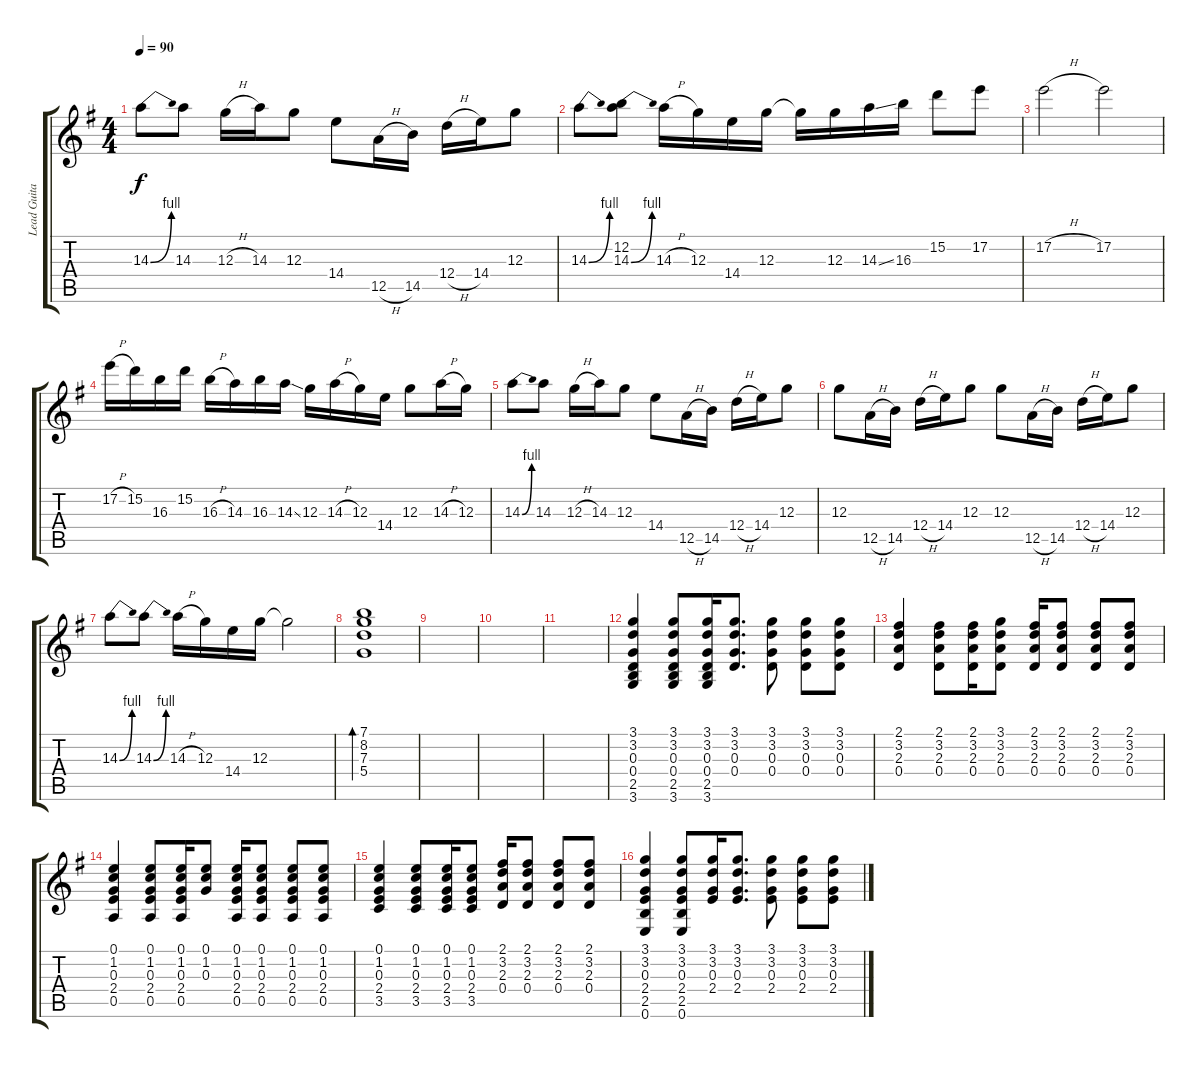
\track ("Lead Guitar" "Lead Guita") {instrument overdrivenguitar}
\staff {score tabs}
\tuning (E4 B3 G3 D3 A2 E2) {hide}
\ts (4 4)
\tempo 90
\clef g2
\ks g
14.3{be (bend 0 0 60 4)}.8{dy f} 14.3.8 12.3{h}.16 14.3.16 12.3.8 14.4.8 12.5{h}.16 14.5.16 12.4{h}.16 14.4.16 12.3.8 |
14.3{be (bend 0 0 60 4)}.8 (12.2 14.3{be (bend 0 0 60 4)}).8 14.3{h}.16 12.3.16 14.4.16 12.3.16 12.3{t}.16 12.3.16 14.3{ss}.16 16.3.16 15.2.8 17.2.8 |
17.2{h}.2 17.2.2 |
17.2{h}.16 15.2.16 16.3.16 15.2.16 16.3{h}.16 14.3.16 16.3.16 14.3{ss}.16 12.3.16 14.3{h}.16 12.3.16 14.4.16 12.3.8 14.3{h}.16 12.3.16 |
14.3{be (bend 0 0 60 4)}.8 14.3.8 12.3{h}.16 14.3.16 12.3.8 14.4.8 12.5{h}.16 14.5.16 12.4{h}.16 14.4.16 12.3.8 |
12.3.8 12.5{h}.16 14.5.16 12.4{h}.16 14.4.16 12.3.8 12.3.8 12.5{h}.16 14.5.16 12.4{h}.16 14.4.16 12.3.8 |
14.3{be (bend 0 0 60 4)}.8 14.3{be (bend 0 0 60 4)}.8 14.3{h}.16 12.3.16 14.4.16 12.3.16 12.3{t}.2 |
(7.1 8.2 7.3 5.4).1{bd 240 volume 5 instrument overdrivenguitar} |
|
|
|
(3.1 3.2 0.3 0.4 2.5 3.6).4 (3.1 3.2 0.3 0.4 2.5 3.6).8 (3.1 3.2 0.3 0.4 2.5 3.6).16 (3.1 3.2 0.3 0.4).8{d} (3.1 3.2 0.3 0.4).8 (3.1 3.2 0.3 0.4).8 (3.1 3.2 0.3 0.4).8 |
(2.1 3.2 2.3 0.4).4 (2.1 3.2 2.3 0.4).8 (2.1 3.2 2.3 0.4).16 (3.1 3.2 2.3 0.4).8 (2.1 3.2 2.3 0.4).16 (2.1 3.2 2.3 0.4).8 (2.1 3.2 2.3 0.4).8 (2.1 3.2 2.3 0.4).8 |
(0.1 1.2 0.3 2.4 0.5).4 (0.1 1.2 0.3 2.4 0.5).8 (0.1 1.2 0.3 2.4 0.5).16 (0.1 1.2 0.3).8 (0.1 1.2 0.3 2.4 0.5).16 (0.1 1.2 0.3 2.4 0.5).8 (0.1 1.2 0.3 2.4 0.5).8 (0.1 1.2 0.3 2.4 0.5).8 |
(0.1 1.2 0.3 2.4 3.5).4 (0.1 1.2 0.3 2.4 3.5).8 (0.1 1.2 0.3 2.4 3.5).16 (0.1 1.2 0.3 2.4 3.5).8 (2.1 3.2 2.3 0.4).16 (2.1 3.2 2.3 0.4).8 (2.1 3.2 2.3 0.4).8 (2.1 3.2 2.3 0.4).8 |
(3.1 3.2 0.3 2.4 2.5 0.6).4 (3.1 3.2 0.3 2.4 2.5 0.6).8 (3.1 3.2 0.3 2.4).16 (3.1 3.2 0.3 2.4).8{d} (3.1 3.2 0.3 2.4).8 (3.1 3.2 0.3 2.4).8 (3.1 3.2 0.3 2.4).8
